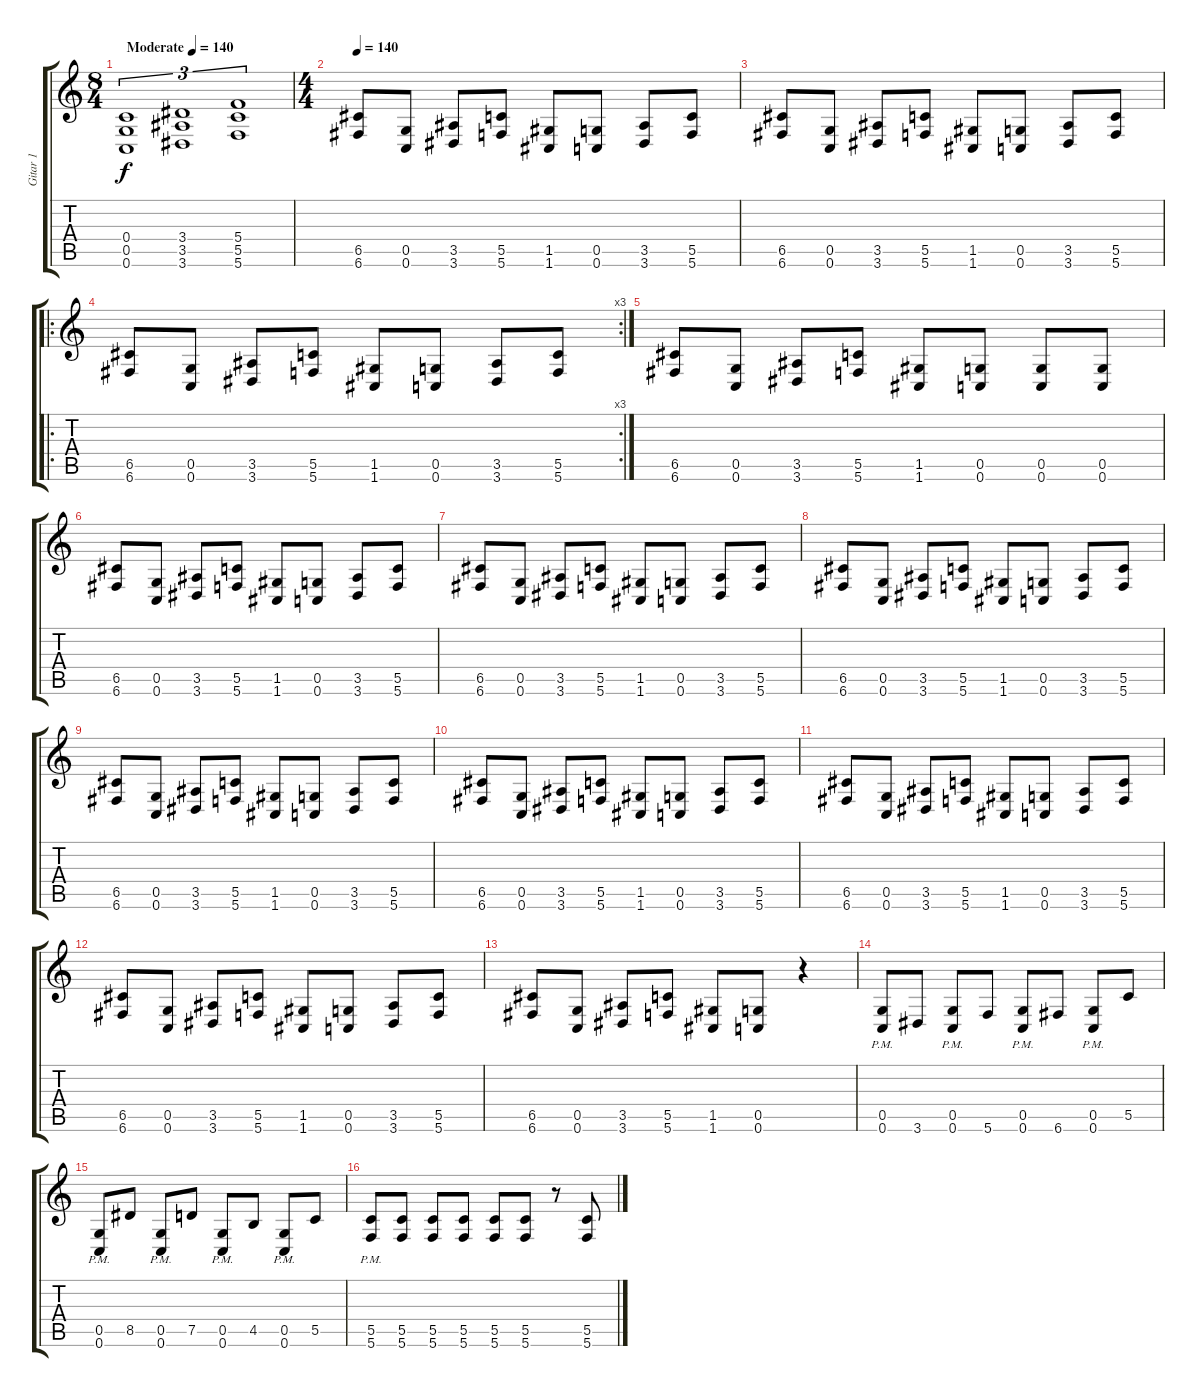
\track ("Gitar 1" "Gitar 1") {instrument distortionguitar}
\staff {score tabs}
\tuning (D4 A3 F3 C3 G2 C2) {hide}
\ts (8 4)
\tempo (140 "Moderate")
\clef g2
\ks c
(0.4 0.5 0.6).1{tu (3 2) dy f instrument distortionguitar} (3.4 3.5 3.6).1{tu (3 2)} (5.4 5.5 5.6).1{tu (3 2)} |
\ts (4 4)
\tempo 140
(6.5 6.6).8 (0.5 0.6).8 (3.5 3.6).8 (5.5 5.6).8 (1.5 1.6).8 (0.5 0.6).8 (3.5 3.6).8 (5.5 5.6).8 |
(6.5 6.6).8 (0.5 0.6).8 (3.5 3.6).8 (5.5 5.6).8 (1.5 1.6).8 (0.5 0.6).8 (3.5 3.6).8 (5.5 5.6).8 |
\ro
\rc 3
(6.5 6.6).8 (0.5 0.6).8 (3.5 3.6).8 (5.5 5.6).8 (1.5 1.6).8 (0.5 0.6).8 (3.5 3.6).8 (5.5 5.6).8 |
(6.5 6.6).8 (0.5 0.6).8 (3.5 3.6).8 (5.5 5.6).8 (1.5 1.6).8 (0.5 0.6).8 (0.5 0.6).8 (0.5 0.6).8 |
(6.5 6.6).8 (0.5 0.6).8 (3.5 3.6).8 (5.5 5.6).8 (1.5 1.6).8 (0.5 0.6).8 (3.5 3.6).8 (5.5 5.6).8 |
(6.5 6.6).8 (0.5 0.6).8 (3.5 3.6).8 (5.5 5.6).8 (1.5 1.6).8 (0.5 0.6).8 (3.5 3.6).8 (5.5 5.6).8 |
(6.5 6.6).8 (0.5 0.6).8 (3.5 3.6).8 (5.5 5.6).8 (1.5 1.6).8 (0.5 0.6).8 (3.5 3.6).8 (5.5 5.6).8 |
(6.5 6.6).8 (0.5 0.6).8 (3.5 3.6).8 (5.5 5.6).8 (1.5 1.6).8 (0.5 0.6).8 (3.5 3.6).8 (5.5 5.6).8 |
(6.5 6.6).8 (0.5 0.6).8 (3.5 3.6).8 (5.5 5.6).8 (1.5 1.6).8 (0.5 0.6).8 (3.5 3.6).8 (5.5 5.6).8 |
(6.5 6.6).8 (0.5 0.6).8 (3.5 3.6).8 (5.5 5.6).8 (1.5 1.6).8 (0.5 0.6).8 (3.5 3.6).8 (5.5 5.6).8 |
(6.5 6.6).8 (0.5 0.6).8 (3.5 3.6).8 (5.5 5.6).8 (1.5 1.6).8 (0.5 0.6).8 (3.5 3.6).8 (5.5 5.6).8 |
(6.5 6.6).8 (0.5 0.6).8 (3.5 3.6).8 (5.5 5.6).8 (1.5 1.6).8 (0.5 0.6).8 r.4 |
(0.5{pm} 0.6{pm}).8 3.6.8 (0.5{pm} 0.6{pm}).8 5.6.8 (0.5{pm} 0.6{pm}).8 6.6.8 (0.5{pm} 0.6{pm}).8 5.5.8 |
(0.5{pm} 0.6{pm}).8 8.5.8 (0.5{pm} 0.6{pm}).8 7.5.8 (0.5{pm} 0.6{pm}).8 4.5.8 (0.5{pm} 0.6{pm}).8 5.5.8 |
(5.5{pm} 5.6{pm}).8 (5.5 5.6).8 (5.5 5.6).8 (5.5 5.6).8 (5.5 5.6).8 (5.5 5.6).8 r.8 (5.5 5.6).8
